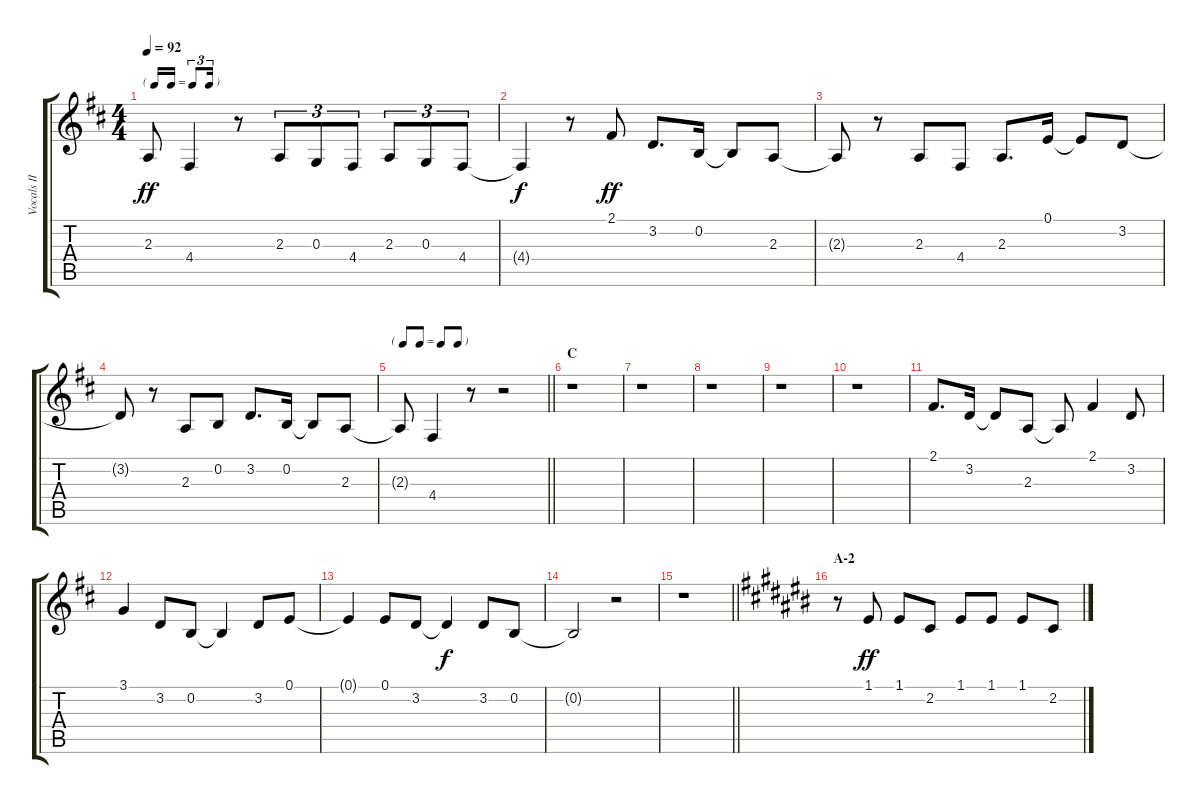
\track ("Vocals II" "Vocals II") {instrument voiceoohs}
\staff {score tabs}
\tuning (E4 B3 G3 D3 A2 E2) {hide}
\ts (4 4)
\tf triplet16th
\tempo 92
\clef g2
\ks d
2.3{t}.8{dy ff} 4.4.4 r.8 2.3.8{tu (3 2)} 0.3.8{tu (3 2)} 4.4.8{tu (3 2)} 2.3.8{tu (3 2)} 0.3.8{tu (3 2)} 4.4.8{tu (3 2)} |
4.4{t}.4{dy f} r.8 2.1.8{dy ff} 3.2.8{d} 0.2.16 0.2{t}.8 2.3.8 |
2.3{t}.8 r.8 2.3.8 4.4.8 2.3.8{d} 0.1.16 0.1{t}.8 3.2.8 |
3.2{t}.8 r.8 2.3.8 0.2.8 3.2.8{d} 0.2.16 0.2{t}.8 2.3.8 |
\tf none
\barLineRight lightlight
2.3{t}.8 4.4.4 r.8 r.2 |
\section ("" "C")
r.1 |
r.1 |
r.1 |
r.1 |
r.1 |
2.1.8{d} 3.2.16 3.2{t}.8 2.3.8 2.3{t}.8 2.1.4 3.2.8 |
3.1.4 3.2.8 0.2.8 0.2{t}.4 3.2.8 0.1.8 |
0.1{t}.4 0.1.8 3.2.8 3.2{t}.4{dy f} 3.2.8 0.2.8 |
0.2{t}.2 r.2 |
\barLineRight lightlight
r.1 |
\section ("" "A-2")
\ks c#
r.8 1.1.8{dy ff} 1.1.8 2.2.8 1.1.8 1.1.8 1.1.8 2.2.8
